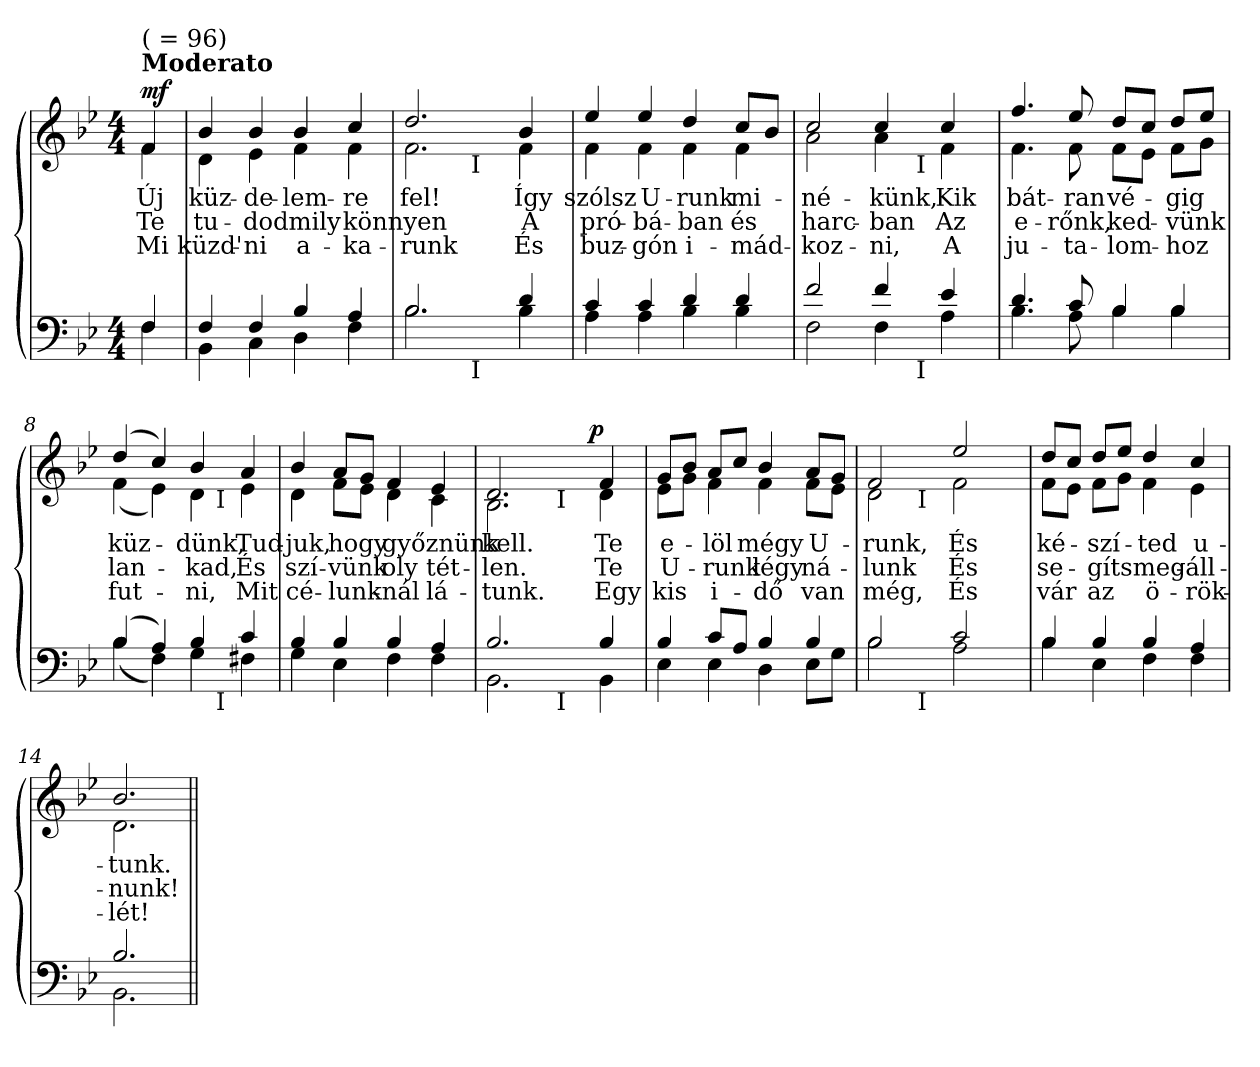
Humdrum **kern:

**kern	**kern	**text	**text	**text	**dynam
*part2	*part1	*part1	*part1	*part1	*part1
*staff2	*staff1	*staff1	*staff1	*staff1	*staff1
*clefF4	*clefG2	*	*	*	*
*k[b-e-]	*k[b-e-]	*	*	*	*
*B-:	*B-:	*	*	*	*
*M4/4	*M4/4	*	*	*	*
=1	=1	=1	=1	=1	=1
*^	*^	*	*	*	*
!	!	!LO:TX:a:B:t=Moderato	!	!	!	!	!
!	!	!LO:TX:a:t=(    = 96)	!	!	!	!	!
!	!	!	!	!LO:LY:b	!LO:LY:b	!LO:LY:b	!LO:DY:b
4F/	4F\	4f/	4f\	Új	Te	Mi	mf
=2	=2	=2	=2	=2	=2	=2	=2
!	!	!	!	!LO:LY:b	!LO:LY:b	!LO:LY:b	!
4F/	4BB-\	4b-/	4d\	küz-	tu-	küzd'-	.
!	!	!	!	!LO:LY:b	!LO:LY:b	!LO:LY:b	!
4F/	4C\	4b-/	4e-\	-de-	-dod	-ni	.
!	!	!	!	!LO:LY:b	!LO:LY:b	!LO:LY:b	!
4B-/	4D\	4b-/	4f\	-lem-	mily	a-	.
!	!	!	!	!LO:LY:b	!LO:LY:b	!LO:LY:b	!
4A/	4F\	4cc/	4f\	-re	könnyen	-ka-	.
=3	=3	=3	=3	=3	=3	=3	=3
!	!	!	!	!LO:LY:b	!	!LO:LY:b	!
*	*^	*	*^	*	*	*	*
2.B-/	2.B-\	4...ryy	2.dd/	2.f\	4...ryy	fel!	.	-runk	.
!	!	!	!	!	!LO:TX:b:t=I	!	!	!	!
!	!	!LO:TX:b:t=I	!	!	!	!	!	!	!
.	.	2ryy	.	.	2ryy	.	.	.	.
!	!	!	!	!	!	!LO:LY:b	!LO:LY:b	!LO:LY:b	!
4d/	4B-\	.	4b-/	4f\	.	Így	A	És	.
.	.	32ryy	.	.	32ryy	.	.	.	.
*	*v	*v	*	*	*	*	*	*	*
*	*	*	*v	*v	*	*	*	*
=4	=4	=4	=4	=4	=4	=4	=4
*	*^	*	*^	*	*	*	*
!	!	!	!	!	!	!LO:LY:b	!LO:LY:b	!LO:LY:b	!
*	*v	*v	*	*	*	*	*	*	*
*	*	*	*v	*v	*	*	*	*
4c/	4A\	4ee-/	4f\	szólsz	pró-	buz-	.
!	!	!	!	!LO:LY:b	!LO:LY:b	!LO:LY:b	!
4c/	4A\	4ee-/	4f\	U-	-bá-	-gón	.
!	!	!	!	!LO:LY:b	!LO:LY:b	!LO:LY:b	!
4d/	4B-\	4dd/	4f\	-runk	-ban	i-	.
!	!	!	!	!LO:LY:b	!LO:LY:b	!LO:LY:b	!
4d/	4B-\	8cc/L	4f\	mi-	és	-mád-	.
.	.	8b-/J	.	.	.	.	.
=5	=5	=5	=5	=5	=5	=5	=5
!	!	!	!	!LO:LY:b	!LO:LY:b	!LO:LY:b	!
*	*^	*	*^	*	*	*	*
2f/	2F\	2ryy	2cc/	2a\	2ryy	-né-	harc-	-koz-	.
!	!	!	!	!	!	!LO:LY:b	!LO:LY:b	!LO:LY:b	!
4f/	4F\	8ryy	4cc/	4a\	8ryy	-künk,	-ban	-ni,	.
.	.	32ryy	.	.	32ryy	.	.	.	.
!	!	!	!	!	!LO:TX:b:t=I	!	!	!	!
!	!	!LO:TX:b:t=I	!	!	!	!	!	!	!
.	.	4ryy	.	.	4ryy	.	.	.	.
!	!	!	!	!	!	!LO:LY:b	!LO:LY:b	!LO:LY:b	!
4e-/	4A\	.	4cc/	4f\	.	Kik	Az	A	.
.	.	16.ryy	.	.	16.ryy	.	.	.	.
*	*v	*v	*	*	*	*	*	*	*
*	*	*	*v	*v	*	*	*	*
=6	=6	=6	=6	=6	=6	=6	=6
*	*^	*	*^	*	*	*	*
!	!	!	!	!	!	!LO:LY:b	!LO:LY:b	!LO:LY:b	!
*	*v	*v	*	*	*	*	*	*	*
*	*	*	*v	*v	*	*	*	*
4.d/	4.B-\	4.ff/	4.f\	bát-	e-	ju-	.
!	!	!	!	!LO:LY:b	!LO:LY:b	!LO:LY:b	!
8c/	8A\	8ee-/	8f\	-ran	-rőnk,	-ta-	.
!!LO:LB:g=z	!!
=7-	=7-	=7-	=7-	=7-	=7-	=7-	=7-
!	!	!	!	!LO:LY:b	!LO:LY:b	!LO:LY:b	!
4B-/	4B-\	8dd/L	8f\L	vé-	ked-	-lom-	.
.	.	8cc/J	8e-\J	.	.	.	.
!	!	!	!	!LO:LY:b	!LO:LY:b	!LO:LY:b	!
4B-/	4B-\	8dd/L	8f\L	-gig	-vünk	-hoz	.
.	.	8ee-/J	8g\J	.	.	.	.
=8	=8	=8	=8	=8	=8	=8	=8
!	!	!	!	!LO:LY:b	!LO:LY:b	!LO:LY:b	!
*	*^	*	*^	*	*	*	*
(>4B-/	(<4B-\	2ryy	(>4dd/	(<4f\	2ryy	küz-	lan-	fut-	.
4A/)	4F\)	.	4cc/)	4e-\)	.	.	.	.	.
!	!	!	!	!	!	!LO:LY:b	!LO:LY:b	!LO:LY:b	!
4B-/	4G\	8ryy	4b-/	4d\	8ryy	-dünk,	-kad,	-ni,	.
!	!	!	!	!	!LO:TX:b:t=I	!	!	!	!
!	!	!LO:TX:b:t=I	!	!	!	!	!	!	!
.	.	4.ryy	.	.	4.ryy	.	.	.	.
!	!	!	!	!	!	!LO:LY:b	!LO:LY:b	!LO:LY:b	!
4c/	4F#X\	.	4a/	4e-\	.	Tud-	És	Mit	.
*	*v	*v	*	*	*	*	*	*	*
*	*	*	*v	*v	*	*	*	*
=9	=9	=9	=9	=9	=9	=9	=9
*	*^	*	*^	*	*	*	*
!	!	!	!	!	!	!LO:LY:b	!LO:LY:b	!LO:LY:b	!
*	*v	*v	*	*	*	*	*	*	*
*	*	*	*v	*v	*	*	*	*
4B-/	4G\	4b-/	4d\	-juk,	szí-	cé-	.
!	!	!	!	!LO:LY:b	!LO:LY:b	!LO:LY:b	!
4B-/	4E-\	8a/L	8f\L	hogy	-vünk	-lunk-	.
.	.	8g/J	8e-\J	.	.	.	.
!	!	!	!	!LO:LY:b	!LO:LY:b	!LO:LY:b	!
4B-/	4F\	4f/	4d\	győznünk	oly	-nál	.
!	!	!	!	!	!LO:LY:b	!LO:LY:b	!
4A/	4F\	4e-/	4c\	.	tét-	lá-	.
=10	=10	=10	=10	=10	=10	=10	=10
!	!	!	!	!LO:LY:b	!LO:LY:b	!LO:LY:b	!
*	*^	*^	*^	*	*	*	*
2.B-/	2.BB-\	2ryy	2.d/	2.B-\	2ryy	2ryy	kell.	-len.	-tunk.	.
.	.	32ryy	.	.	8..ryy	32ryy	.	.	.	.
!	!	!	!	!	!	!LO:TX:b:t=I	!	!	!	!
!	!	!LO:TX:b:t=I	!	!	!	!	!	!	!	!
.	.	4...ryy	.	.	.	4...ryy	.	.	.	.
!	!	!	!	!	!	!	!	!	!	!LO:DY:a
.	.	.	.	.	4ryy	.	.	.	.	p
!	!	!	!	!	!	!	!LO:LY:b	!LO:LY:b	!LO:LY:b	!
4B-/	4BB-\	.	4f/	4d\	.	.	Te	Te	Egy	.
.	.	.	.	.	32ryy	.	.	.	.	.
*	*v	*v	*	*	*	*	*	*	*	*
*	*	*	*v	*v	*v	*	*	*	*
=11	=11	=11	=11	=11	=11	=11	=11
*	*^	*^	*^	*	*	*	*
!	!	!	!	!	!	!	!LO:LY:b	!LO:LY:b	!LO:LY:b	!
*	*v	*v	*	*	*	*	*	*	*	*
*	*	*	*v	*v	*v	*	*	*	*
4B-/	4E-\	8g/L	8e-\L	e-	U-	kis	.
.	.	8b-/J	8g\J	.	.	.	.
!	!	!	!	!LO:LY:b	!LO:LY:b	!LO:LY:b	!
8c/L	4E-\	8a/L	4f\	-löl	-runk	i-	.
8A/J	.	8cc/J	.	.	.	.	.
!	!	!	!	!LO:LY:b	!LO:LY:b	!LO:LY:b	!
4B-/	4D\	4b-/	4f\	mégy	légy	-dő	.
!	!	!	!	!LO:LY:b	!LO:LY:b	!LO:LY:b	!
4B-/	8E-\L	8a/L	8f\L	U-	ná-	van	.
.	8G\J	8g/J	8e-\J	.	.	.	.
!!LO:LB:g=z
=12	=12	=12	=12	=12	=12	=12	=12
!	!	!	!	!LO:LY:b	!LO:LY:b	!LO:LY:b	!
*	*^	*	*^	*	*	*	*
2B-/	2B-\	4ryy	2f/	2d\	4ryy	-runk,	-lunk	még,	.
.	.	32ryy	.	.	32ryy	.	.	.	.
!	!	!	!	!	!LO:TX:b:t=I	!	!	!	!
!	!	!LO:TX:b:t=I	!	!	!	!	!	!	!
.	.	2ryy	.	.	2ryy	.	.	.	.
!	!	!	!	!	!	!LO:LY:b	!LO:LY:b	!LO:LY:b	!
2c/	2A\	.	2ee-/	2f\	.	És	És	És	.
.	.	8..ryy	.	.	8..ryy	.	.	.	.
*	*v	*v	*	*	*	*	*	*	*
*	*	*	*v	*v	*	*	*	*
=13	=13	=13	=13	=13	=13	=13	=13
*	*^	*	*^	*	*	*	*
!	!	!	!	!	!	!LO:LY:b	!LO:LY:b	!LO:LY:b	!
*	*v	*v	*	*	*	*	*	*	*
*	*	*	*v	*v	*	*	*	*
4B-/	4B-\	8dd/L	8f\L	ké-	se-	vár	.
.	.	8cc/J	8e-\J	.	.	.	.
!	!	!	!	!LO:LY:b	!LO:LY:b	!LO:LY:b	!
4B-/	4E-\	8dd/L	8f\L	-szí-	-gíts	az	.
.	.	8ee-/J	8g\J	.	.	.	.
!	!	!	!	!LO:LY:b	!LO:LY:b	!LO:LY:b	!
4B-/	4F\	4dd/	4f\	-ted	meg-	ö-	.
!	!	!	!	!LO:LY:b	!LO:LY:b	!LO:LY:b	!
4A/	4F\	4cc/	4e-\	u-	-áll-	-rök-	.
=14	=14	=14	=14	=14	=14	=14	=14
!	!	!	!	!LO:LY:b	!LO:LY:b	!LO:LY:b	!
2.B-/	2.BB-\	2.b-/	2.d\	-tunk.	-nunk!	-lét!	.
*v	*v	*	*	*	*	*	*
*	*v	*v	*	*	*	*
=||	=||	=||	=||	=||	=||
*-	*-	*-	*-	*-	*-
